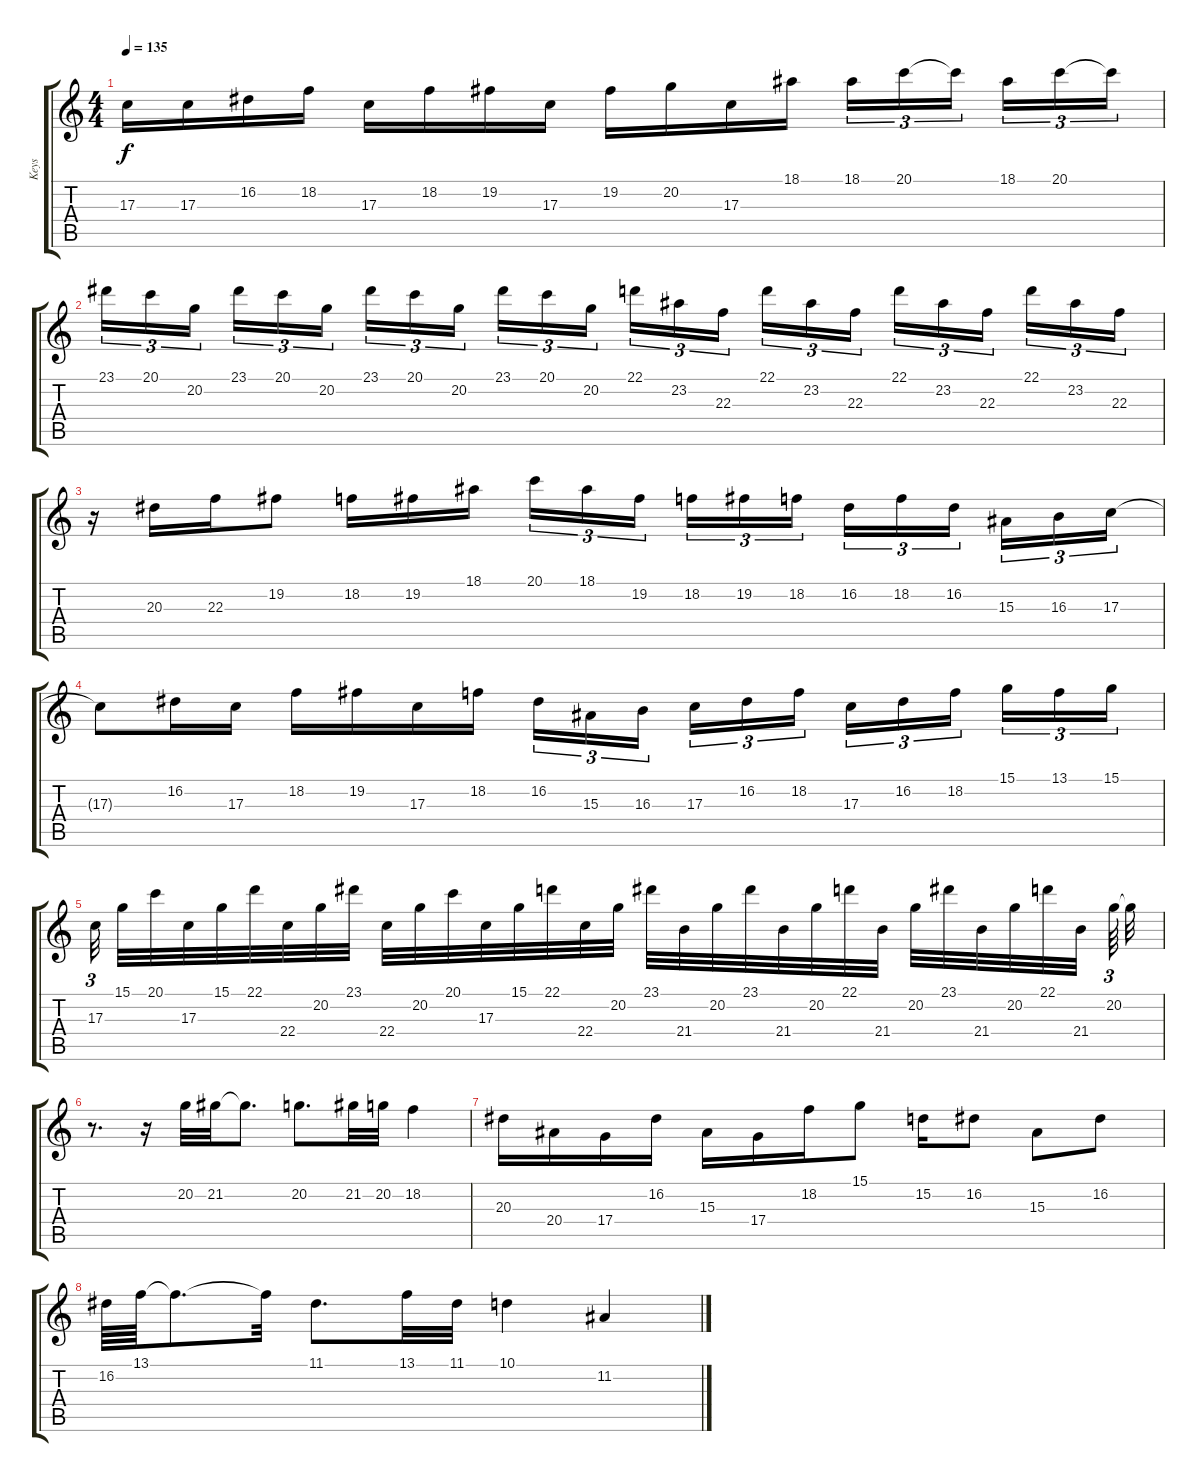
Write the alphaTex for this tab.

\track ("Keys" "Keys") {instrument vibraphone}
\staff {score tabs}
\tuning (E4 B3 G3 D3 A2 E2) {hide}
\ts (4 4)
\tempo 135
\clef g2
\ks c
17.3{t}.16{dy f} 17.3.16 16.2.16 18.2.16 17.3.16 18.2.16 19.2.16 17.3.16 19.2.16 20.2.16 17.3.16 18.1.16 18.1.16{tu (3 2)} 20.1.16{tu (3 2)} 20.1{t}.16{tu (3 2) beam splitsecondary} 18.1.16{tu (3 2)} 20.1.16{tu (3 2)} 20.1{t}.16{tu (3 2)} |
23.1.16{tu (3 2)} 20.1.16{tu (3 2)} 20.2.16{tu (3 2) beam splitsecondary} 23.1.16{tu (3 2)} 20.1.16{tu (3 2)} 20.2.16{tu (3 2)} 23.1.16{tu (3 2)} 20.1.16{tu (3 2)} 20.2.16{tu (3 2) beam splitsecondary} 23.1.16{tu (3 2)} 20.1.16{tu (3 2)} 20.2.16{tu (3 2)} 22.1.16{tu (3 2)} 23.2.16{tu (3 2)} 22.3.16{tu (3 2) beam splitsecondary} 22.1.16{tu (3 2)} 23.2.16{tu (3 2)} 22.3.16{tu (3 2)} 22.1.16{tu (3 2)} 23.2.16{tu (3 2)} 22.3.16{tu (3 2) beam splitsecondary} 22.1.16{tu (3 2)} 23.2.16{tu (3 2)} 22.3.16{tu (3 2)} |
r.16 20.3.16 22.3.16 19.2.8 18.2.16 19.2.16 18.1.16 20.1.16{tu (3 2)} 18.1.16{tu (3 2)} 19.2.16{tu (3 2) beam splitsecondary} 18.2.16{tu (3 2)} 19.2.16{tu (3 2)} 18.2.16{tu (3 2)} 16.2.16{tu (3 2)} 18.2.16{tu (3 2)} 16.2.16{tu (3 2) beam splitsecondary} 15.3.16{tu (3 2)} 16.3.16{tu (3 2)} 17.3.16{tu (3 2)} |
17.3{t}.8 16.2.16 17.3.16 18.2.16 19.2.16 17.3.16 18.2.16 16.2.16{tu (3 2)} 15.3.16{tu (3 2)} 16.3.16{tu (3 2) beam splitsecondary} 17.3.16{tu (3 2)} 16.2.16{tu (3 2)} 18.2.16{tu (3 2)} 17.3.16{tu (3 2)} 16.2.16{tu (3 2)} 18.2.16{tu (3 2) beam splitsecondary} 15.1.16{tu (3 2)} 13.1.16{tu (3 2)} 15.1.16{tu (3 2)} |
17.3.32{tu (3 2) beam splitsecondary} 15.1.32 20.1.32 17.3.32 15.1.32 22.1.32 22.4.32 20.2.32 23.1.32 22.4.32 20.2.32 20.1.32 17.3.32 15.1.32 22.1.32 22.4.32 20.2.32 23.1.32 21.4.32 20.2.32 23.1.32 21.4.32 20.2.32 22.1.32 21.4.32 20.2.32 23.1.32 21.4.32 20.2.32 22.1.32 21.4.32{beam splitsecondary} 20.2.64{tu (3 2)} 20.2{t}.32 |
r.8{d} r.16 20.2.32 21.2.32 21.2{t}.8{d} 20.2.8{d} 21.2.32 20.2.32 18.2.4 |
20.3.16 20.4.16 17.4.16 16.2.16 15.3.16 17.4.16 18.2.16 15.1.8 15.2.16 16.2.8 15.3.8 16.2.8 |
16.2.64 13.1.64 13.1{t}.8{d} 13.1{t}.32 11.1.8{d} 13.1.32 11.1.32 10.1.4 11.2.4
